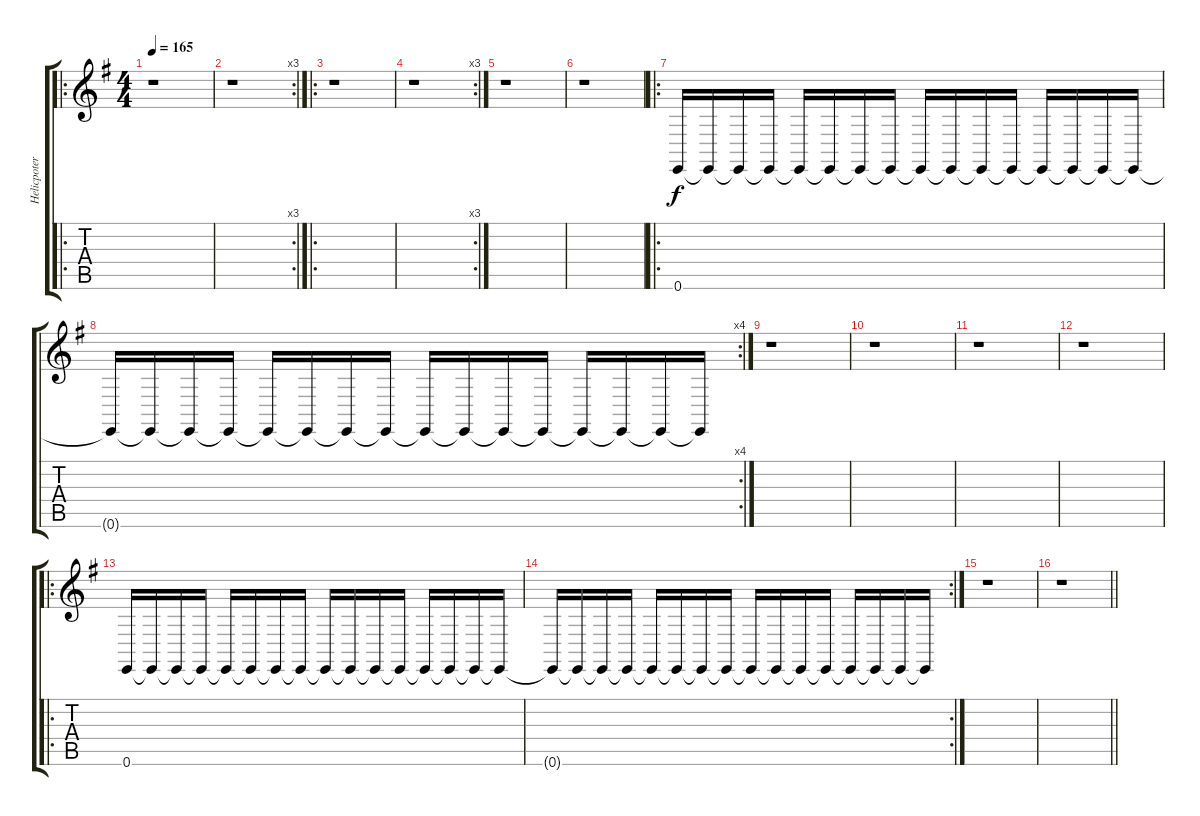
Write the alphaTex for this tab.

\track ("Helicpoter Sound arr for gtr" "Helicpoter") {instrument helicopter}
\staff {score tabs}
\tuning (E4 B3 G3 D3 A2 E2) {hide}
\ro
\ts (4 4)
\tempo 165
\clef g2
\ks g
r.1{dy f} |
\rc 3
r.1 |
\ro
r.1 |
\rc 3
r.1 |
r.1 |
r.1 |
\ro
0.6.16 0.6{t}.16 0.6{t}.16 0.6{t}.16 0.6{t}.16 0.6{t}.16 0.6{t}.16 0.6{t}.16 0.6{t}.16 0.6{t}.16 0.6{t}.16 0.6{t}.16 0.6{t}.16 0.6{t}.16 0.6{t}.16 0.6{t}.16 |
\rc 4
0.6{t}.16 0.6{t}.16 0.6{t}.16 0.6{t}.16 0.6{t}.16 0.6{t}.16 0.6{t}.16 0.6{t}.16 0.6{t}.16 0.6{t}.16 0.6{t}.16 0.6{t}.16 0.6{t}.16 0.6{t}.16 0.6{t}.16 0.6{t}.16 |
r.1 |
r.1 |
r.1 |
r.1 |
\ro
0.6.16 0.6{t}.16 0.6{t}.16 0.6{t}.16 0.6{t}.16 0.6{t}.16 0.6{t}.16 0.6{t}.16 0.6{t}.16 0.6{t}.16 0.6{t}.16 0.6{t}.16 0.6{t}.16 0.6{t}.16 0.6{t}.16 0.6{t}.16 |
\rc 2
0.6{t}.16 0.6{t}.16 0.6{t}.16 0.6{t}.16 0.6{t}.16 0.6{t}.16 0.6{t}.16 0.6{t}.16 0.6{t}.16 0.6{t}.16 0.6{t}.16 0.6{t}.16 0.6{t}.16 0.6{t}.16 0.6{t}.16 0.6{t}.16 |
r.1 |
\barLineRight lightlight
r.1
